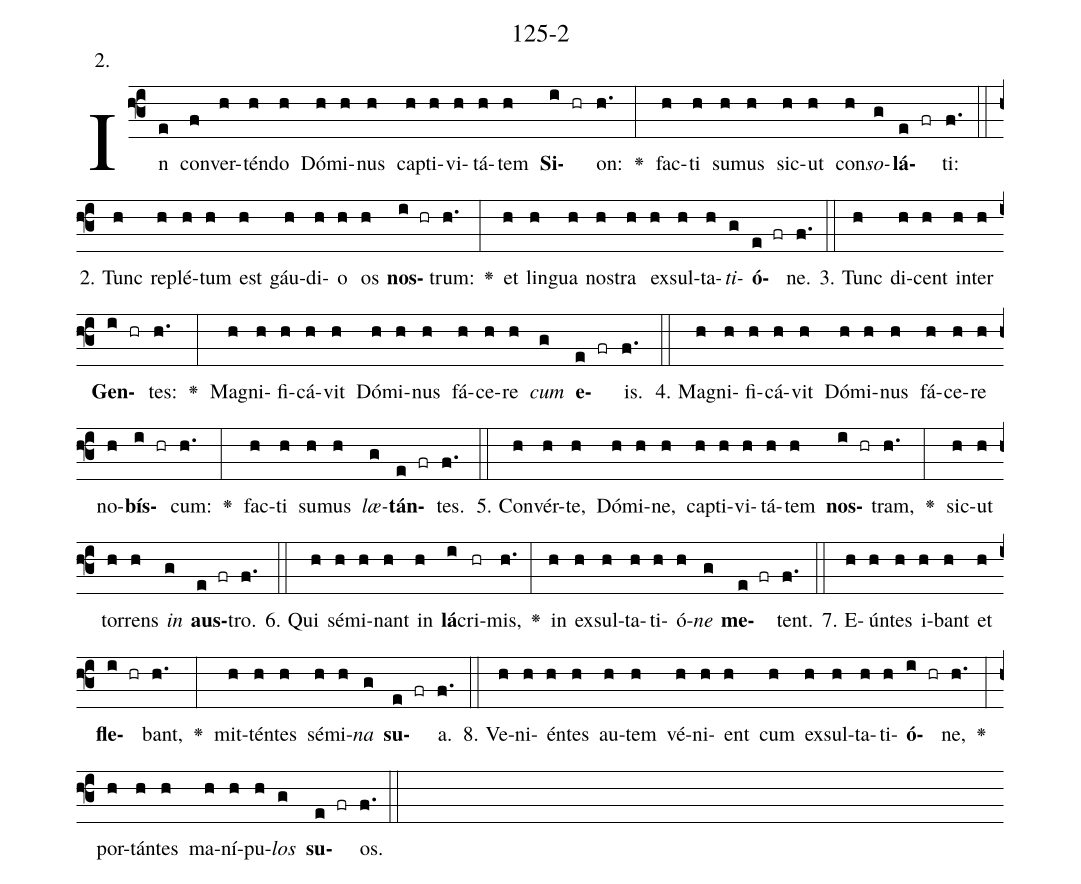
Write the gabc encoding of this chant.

name: 125-2;
annotation: 2.;
%%
(f3)In(e) con(f)ver(h)tén(h)do(h) Dó(h)mi(h)nus(h) cap(h)ti(h)vi(h)tá(h)tem(h) <b>Si</b>(i hr)on:(h.) <v>\greheightstar</v>(:) fac(h)ti(h) su(h)mus(h) sic(h)ut(h) con(h)<i>so</i>(g)<b>lá</b>(e fr)ti:(f.) (::)
2. Tunc(h) re(h)plé(h)tum(h) est(h) gáu(h)di(h)o(h) os(h) <b>nos</b>(i hr)trum:(h.) <v>\greheightstar</v>(:) et(h) lin(h)gua(h) nos(h)tra(h) ex(h)sul(h)ta(h)<i>ti</i>(g)<b>ó</b>(e fr)ne.(f.) (::)
3. Tunc(h) di(h)cent(h) in(h)ter(h) <b>Gen</b>(i hr)tes:(h.) <v>\greheightstar</v>(:) Ma(h)gni(h)fi(h)cá(h)vit(h) Dó(h)mi(h)nus(h) fá(h)ce(h)re(h) <i>cum</i>(g) <b>e</b>(e fr)is.(f.) (::)
4. Ma(h)gni(h)fi(h)cá(h)vit(h) Dó(h)mi(h)nus(h) fá(h)ce(h)re(h) no(h)<b>bís</b>(i hr)cum:(h.) <v>\greheightstar</v>(:) fac(h)ti(h) su(h)mus(h) <i>læ</i>(g)<b>tán</b>(e fr)tes.(f.) (::)
5. Con(h)vér(h)te,(h) Dó(h)mi(h)ne,(h) cap(h)ti(h)vi(h)tá(h)tem(h) <b>nos</b>(i hr)tram,(h.) <v>\greheightstar</v>(:) sic(h)ut(h) tor(h)rens(h) <i>in</i>(g) <b>aus</b>(e fr)tro.(f.) (::)
6. Qui(h) sé(h)mi(h)nant(h) in(h) <b>lá</b>(i)cri(hr)mis,(h.) <v>\greheightstar</v>(:) in(h) ex(h)sul(h)ta(h)ti(h)ó(h)<i>ne</i>(g) <b>me</b>(e fr)tent.(f.) (::)
7. E(h)ún(h)tes(h) i(h)bant(h) et(h) <b>fle</b>(i hr)bant,(h.) <v>\greheightstar</v>(:) mit(h)tén(h)tes(h) sé(h)mi(h)<i>na</i>(g) <b>su</b>(e fr)a.(f.) (::)
8. Ve(h)ni(h)én(h)tes(h) au(h)tem(h) vé(h)ni(h)ent(h) cum(h) ex(h)sul(h)ta(h)ti(h)<b>ó</b>(i hr)ne,(h.) <v>\greheightstar</v>(:) por(h)tán(h)tes(h) ma(h)ní(h)pu(h)<i>los</i>(g) <b>su</b>(e fr)os.(f.) (::)
